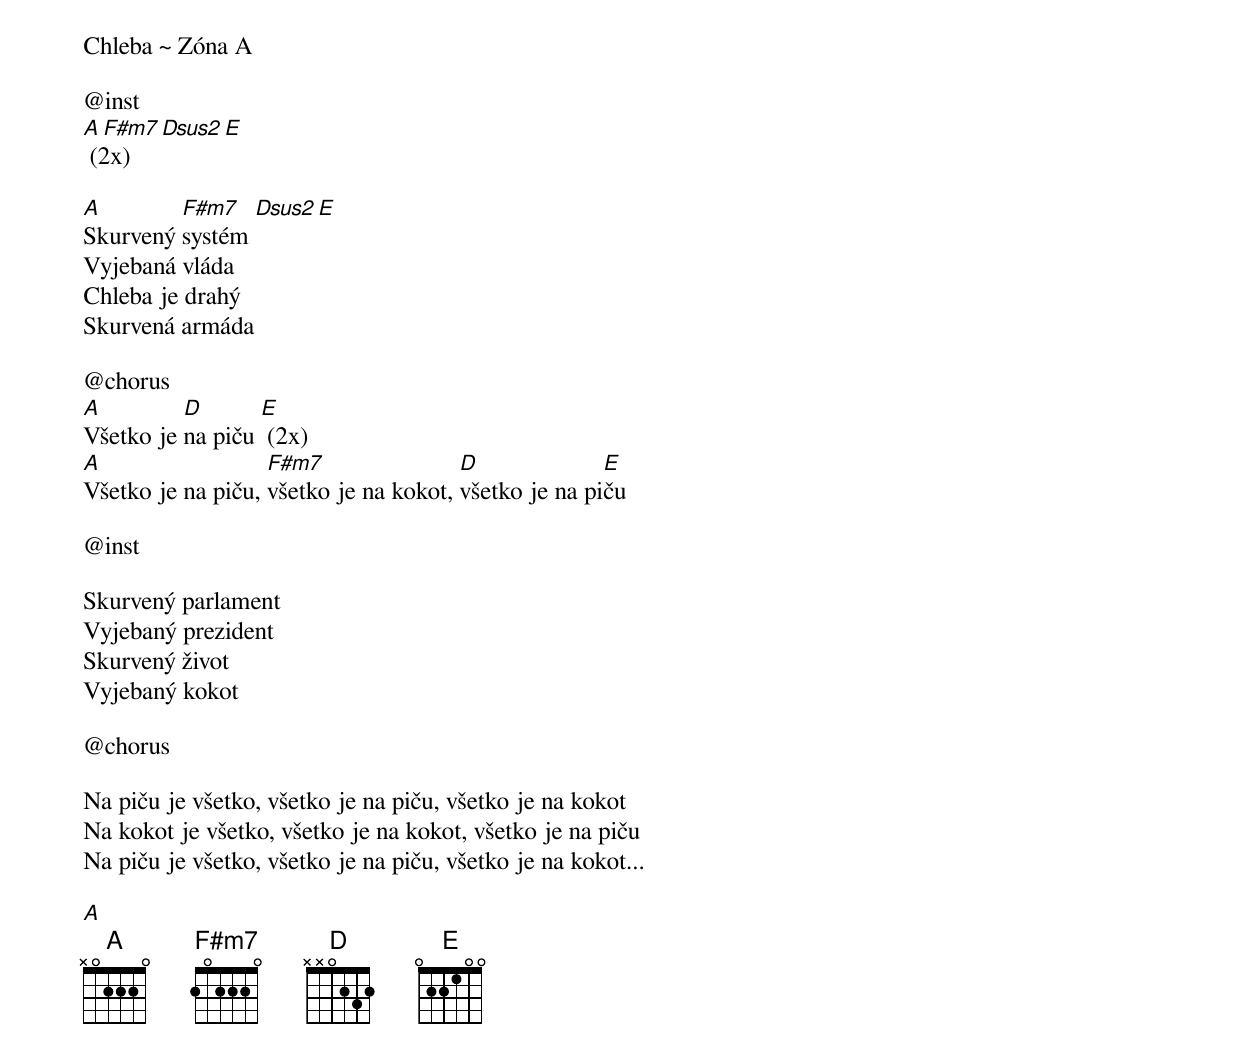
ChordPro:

Chleba ~ Zóna A

@inst
[A F#m7 Dsus2 E] (2x)

[A]Skurvený [F#m7]systém [Dsus2 E]
Vyjebaná vláda
Chleba je drahý
Skurvená armáda

@chorus
[A]Všetko je [D]na piču [E] (2x)
[A]Všetko je na piču, [F#m7]všetko je na kokot, [D]všetko je na pi[E]ču

@inst

Skurvený parlament
Vyjebaný prezident
Skurvený život
Vyjebaný kokot

@chorus

Na piču je všetko, všetko je na piču, všetko je na kokot
Na kokot je všetko, všetko je na kokot, všetko je na piču
Na piču je všetko, všetko je na piču, všetko je na kokot...

[A]
